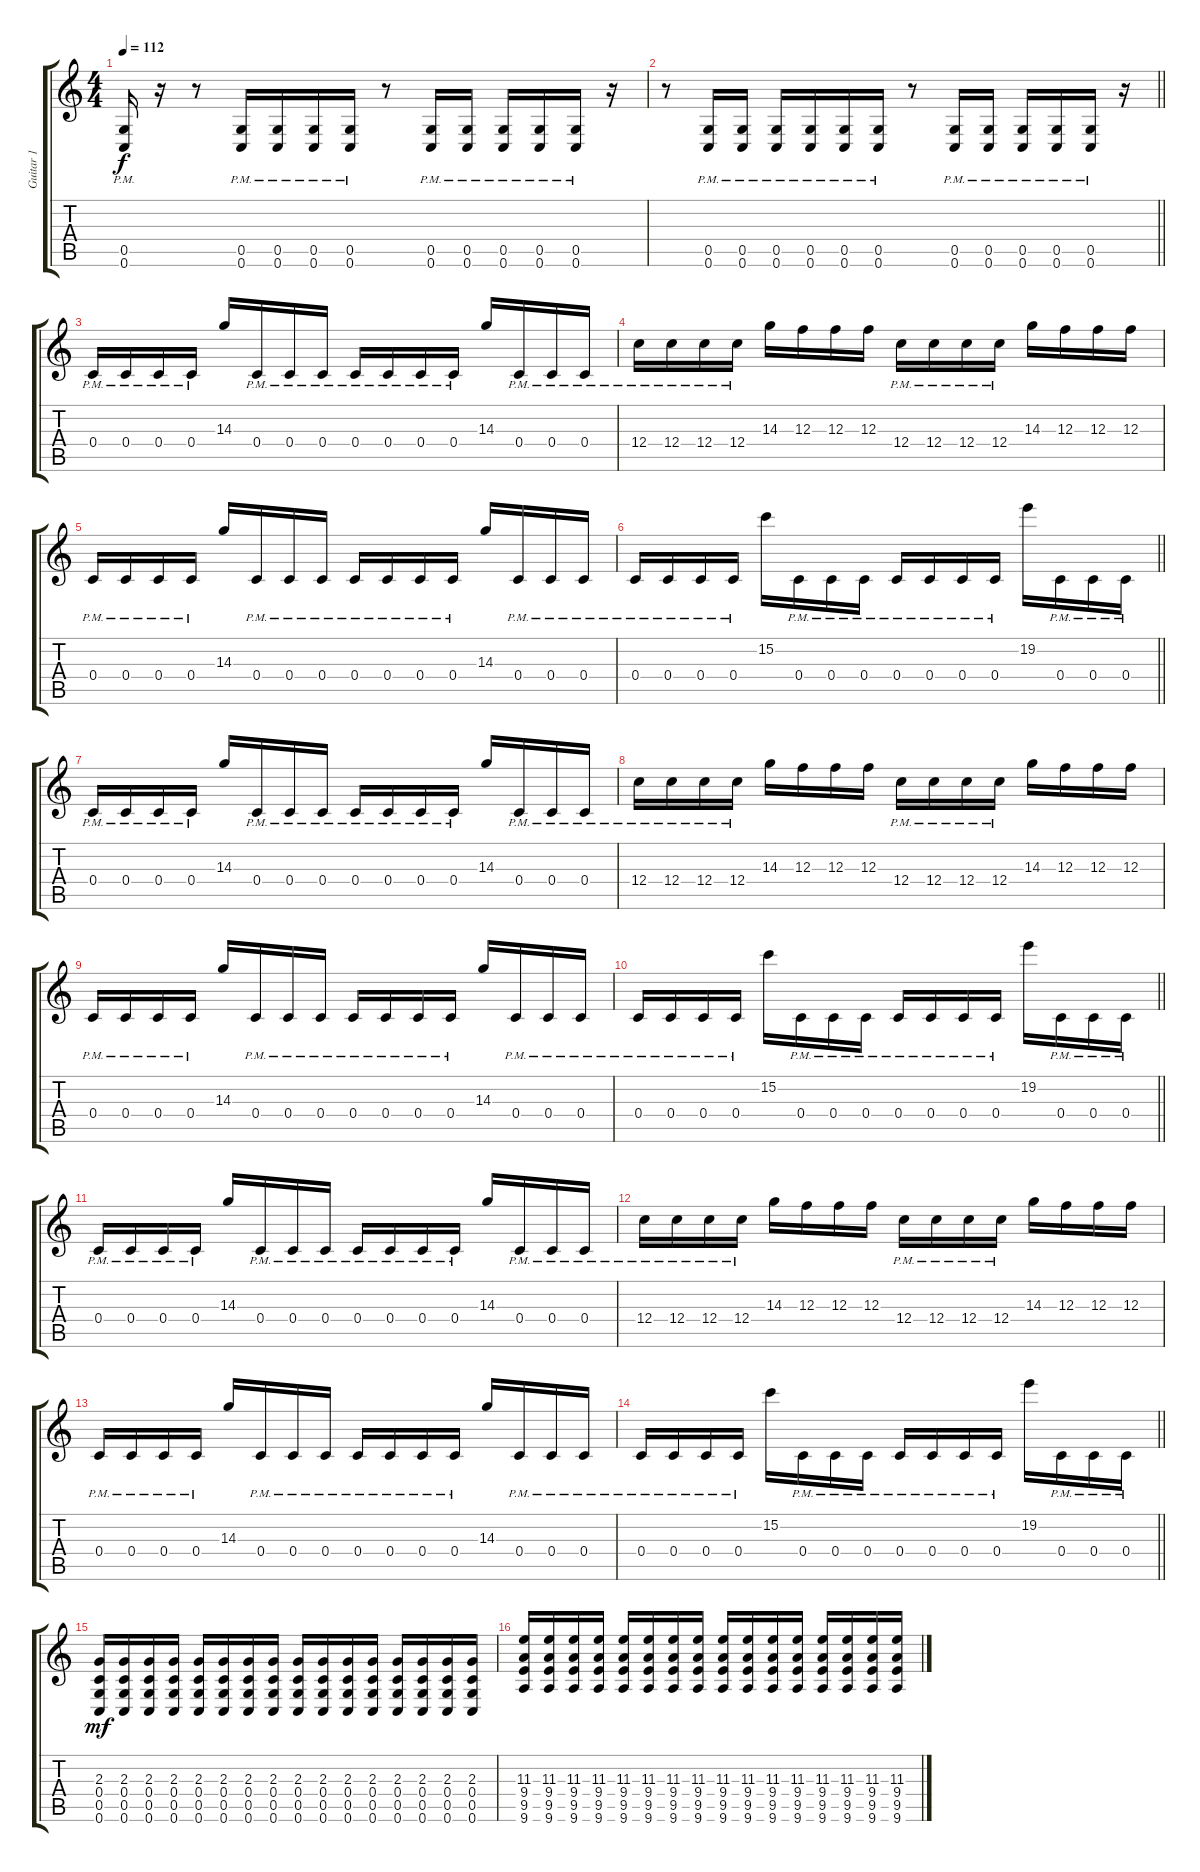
\track ("Guitar 1" "Guitar 1") {instrument distortionguitar}
\staff {score tabs}
\tuning (D4 A3 F3 C3 G2 C2) {hide}
\ts (4 4)
\tempo 112
\clef g2
\ks c
(0.5{pm} 0.6{pm}).16{dy f} r.16 r.8 (0.5{pm} 0.6{pm}).16 (0.5{pm} 0.6{pm}).16 (0.5{pm} 0.6{pm}).16 (0.5{pm} 0.6{pm}).16 r.8 (0.5{pm} 0.6{pm}).16 (0.5{pm} 0.6{pm}).16 (0.5{pm} 0.6{pm}).16 (0.5{pm} 0.6{pm}).16 (0.5{pm} 0.6{pm}).16 r.16 |
\barLineRight lightlight
r.8 (0.5{pm} 0.6{pm}).16 (0.5{pm} 0.6{pm}).16 (0.5{pm} 0.6{pm}).16 (0.5{pm} 0.6{pm}).16 (0.5{pm} 0.6{pm}).16 (0.5{pm} 0.6{pm}).16 r.8 (0.5{pm} 0.6{pm}).16 (0.5{pm} 0.6{pm}).16 (0.5{pm} 0.6{pm}).16 (0.5{pm} 0.6{pm}).16 (0.5{pm} 0.6{pm}).16 r.16 |
0.4{pm}.16 0.4{pm}.16 0.4{pm}.16 0.4{pm}.16 14.3.16 0.4{pm}.16 0.4{pm}.16 0.4{pm}.16 0.4{pm}.16 0.4{pm}.16 0.4{pm}.16 0.4{pm}.16 14.3.16 0.4{pm}.16 0.4{pm}.16 0.4{pm}.16 |
12.4{pm}.16 12.4{pm}.16 12.4{pm}.16 12.4{pm}.16 14.3.16 12.3.16 12.3.16 12.3.16 12.4{pm}.16 12.4{pm}.16 12.4{pm}.16 12.4{pm}.16 14.3.16 12.3.16 12.3.16 12.3.16 |
0.4{pm}.16 0.4{pm}.16 0.4{pm}.16 0.4{pm}.16 14.3.16 0.4{pm}.16 0.4{pm}.16 0.4{pm}.16 0.4{pm}.16 0.4{pm}.16 0.4{pm}.16 0.4{pm}.16 14.3.16 0.4{pm}.16 0.4{pm}.16 0.4{pm}.16 |
\barLineRight lightlight
0.4{pm}.16 0.4{pm}.16 0.4{pm}.16 0.4{pm}.16 15.2.16 0.4{pm}.16 0.4{pm}.16 0.4{pm}.16 0.4{pm}.16 0.4{pm}.16 0.4{pm}.16 0.4{pm}.16 19.2.16 0.4{pm}.16 0.4{pm}.16 0.4{pm}.16 |
0.4{pm}.16 0.4{pm}.16 0.4{pm}.16 0.4{pm}.16 14.3.16 0.4{pm}.16 0.4{pm}.16 0.4{pm}.16 0.4{pm}.16 0.4{pm}.16 0.4{pm}.16 0.4{pm}.16 14.3.16 0.4{pm}.16 0.4{pm}.16 0.4{pm}.16 |
12.4{pm}.16 12.4{pm}.16 12.4{pm}.16 12.4{pm}.16 14.3.16 12.3.16 12.3.16 12.3.16 12.4{pm}.16 12.4{pm}.16 12.4{pm}.16 12.4{pm}.16 14.3.16 12.3.16 12.3.16 12.3.16 |
0.4{pm}.16 0.4{pm}.16 0.4{pm}.16 0.4{pm}.16 14.3.16 0.4{pm}.16 0.4{pm}.16 0.4{pm}.16 0.4{pm}.16 0.4{pm}.16 0.4{pm}.16 0.4{pm}.16 14.3.16 0.4{pm}.16 0.4{pm}.16 0.4{pm}.16 |
\barLineRight lightlight
0.4{pm}.16 0.4{pm}.16 0.4{pm}.16 0.4{pm}.16 15.2.16 0.4{pm}.16 0.4{pm}.16 0.4{pm}.16 0.4{pm}.16 0.4{pm}.16 0.4{pm}.16 0.4{pm}.16 19.2.16 0.4{pm}.16 0.4{pm}.16 0.4{pm}.16 |
0.4{pm}.16 0.4{pm}.16 0.4{pm}.16 0.4{pm}.16 14.3.16 0.4{pm}.16 0.4{pm}.16 0.4{pm}.16 0.4{pm}.16 0.4{pm}.16 0.4{pm}.16 0.4{pm}.16 14.3.16 0.4{pm}.16 0.4{pm}.16 0.4{pm}.16 |
12.4{pm}.16 12.4{pm}.16 12.4{pm}.16 12.4{pm}.16 14.3.16 12.3.16 12.3.16 12.3.16 12.4{pm}.16 12.4{pm}.16 12.4{pm}.16 12.4{pm}.16 14.3.16 12.3.16 12.3.16 12.3.16 |
0.4{pm}.16 0.4{pm}.16 0.4{pm}.16 0.4{pm}.16 14.3.16 0.4{pm}.16 0.4{pm}.16 0.4{pm}.16 0.4{pm}.16 0.4{pm}.16 0.4{pm}.16 0.4{pm}.16 14.3.16 0.4{pm}.16 0.4{pm}.16 0.4{pm}.16 |
\barLineRight lightlight
0.4{pm}.16 0.4{pm}.16 0.4{pm}.16 0.4{pm}.16 15.2.16 0.4{pm}.16 0.4{pm}.16 0.4{pm}.16 0.4{pm}.16 0.4{pm}.16 0.4{pm}.16 0.4{pm}.16 19.2.16 0.4{pm}.16 0.4{pm}.16 0.4{pm}.16 |
(2.3 0.4 0.5 0.6).16{dy mf} (2.3 0.4 0.5 0.6).16 (2.3 0.4 0.5 0.6).16 (2.3 0.4 0.5 0.6).16 (2.3 0.4 0.5 0.6).16 (2.3 0.4 0.5 0.6).16 (2.3 0.4 0.5 0.6).16 (2.3 0.4 0.5 0.6).16 (2.3 0.4 0.5 0.6).16 (2.3 0.4 0.5 0.6).16 (2.3 0.4 0.5 0.6).16 (2.3 0.4 0.5 0.6).16 (2.3 0.4 0.5 0.6).16 (2.3 0.4 0.5 0.6).16 (2.3 0.4 0.5 0.6).16 (2.3 0.4 0.5 0.6).16 |
(11.3 9.4 9.5 9.6).16 (11.3 9.4 9.5 9.6).16 (11.3 9.4 9.5 9.6).16 (11.3 9.4 9.5 9.6).16 (11.3 9.4 9.5 9.6).16 (11.3 9.4 9.5 9.6).16 (11.3 9.4 9.5 9.6).16 (11.3 9.4 9.5 9.6).16 (11.3 9.4 9.5 9.6).16 (11.3 9.4 9.5 9.6).16 (11.3 9.4 9.5 9.6).16 (11.3 9.4 9.5 9.6).16 (11.3 9.4 9.5 9.6).16 (11.3 9.4 9.5 9.6).16 (11.3 9.4 9.5 9.6).16 (11.3 9.4 9.5 9.6).16
